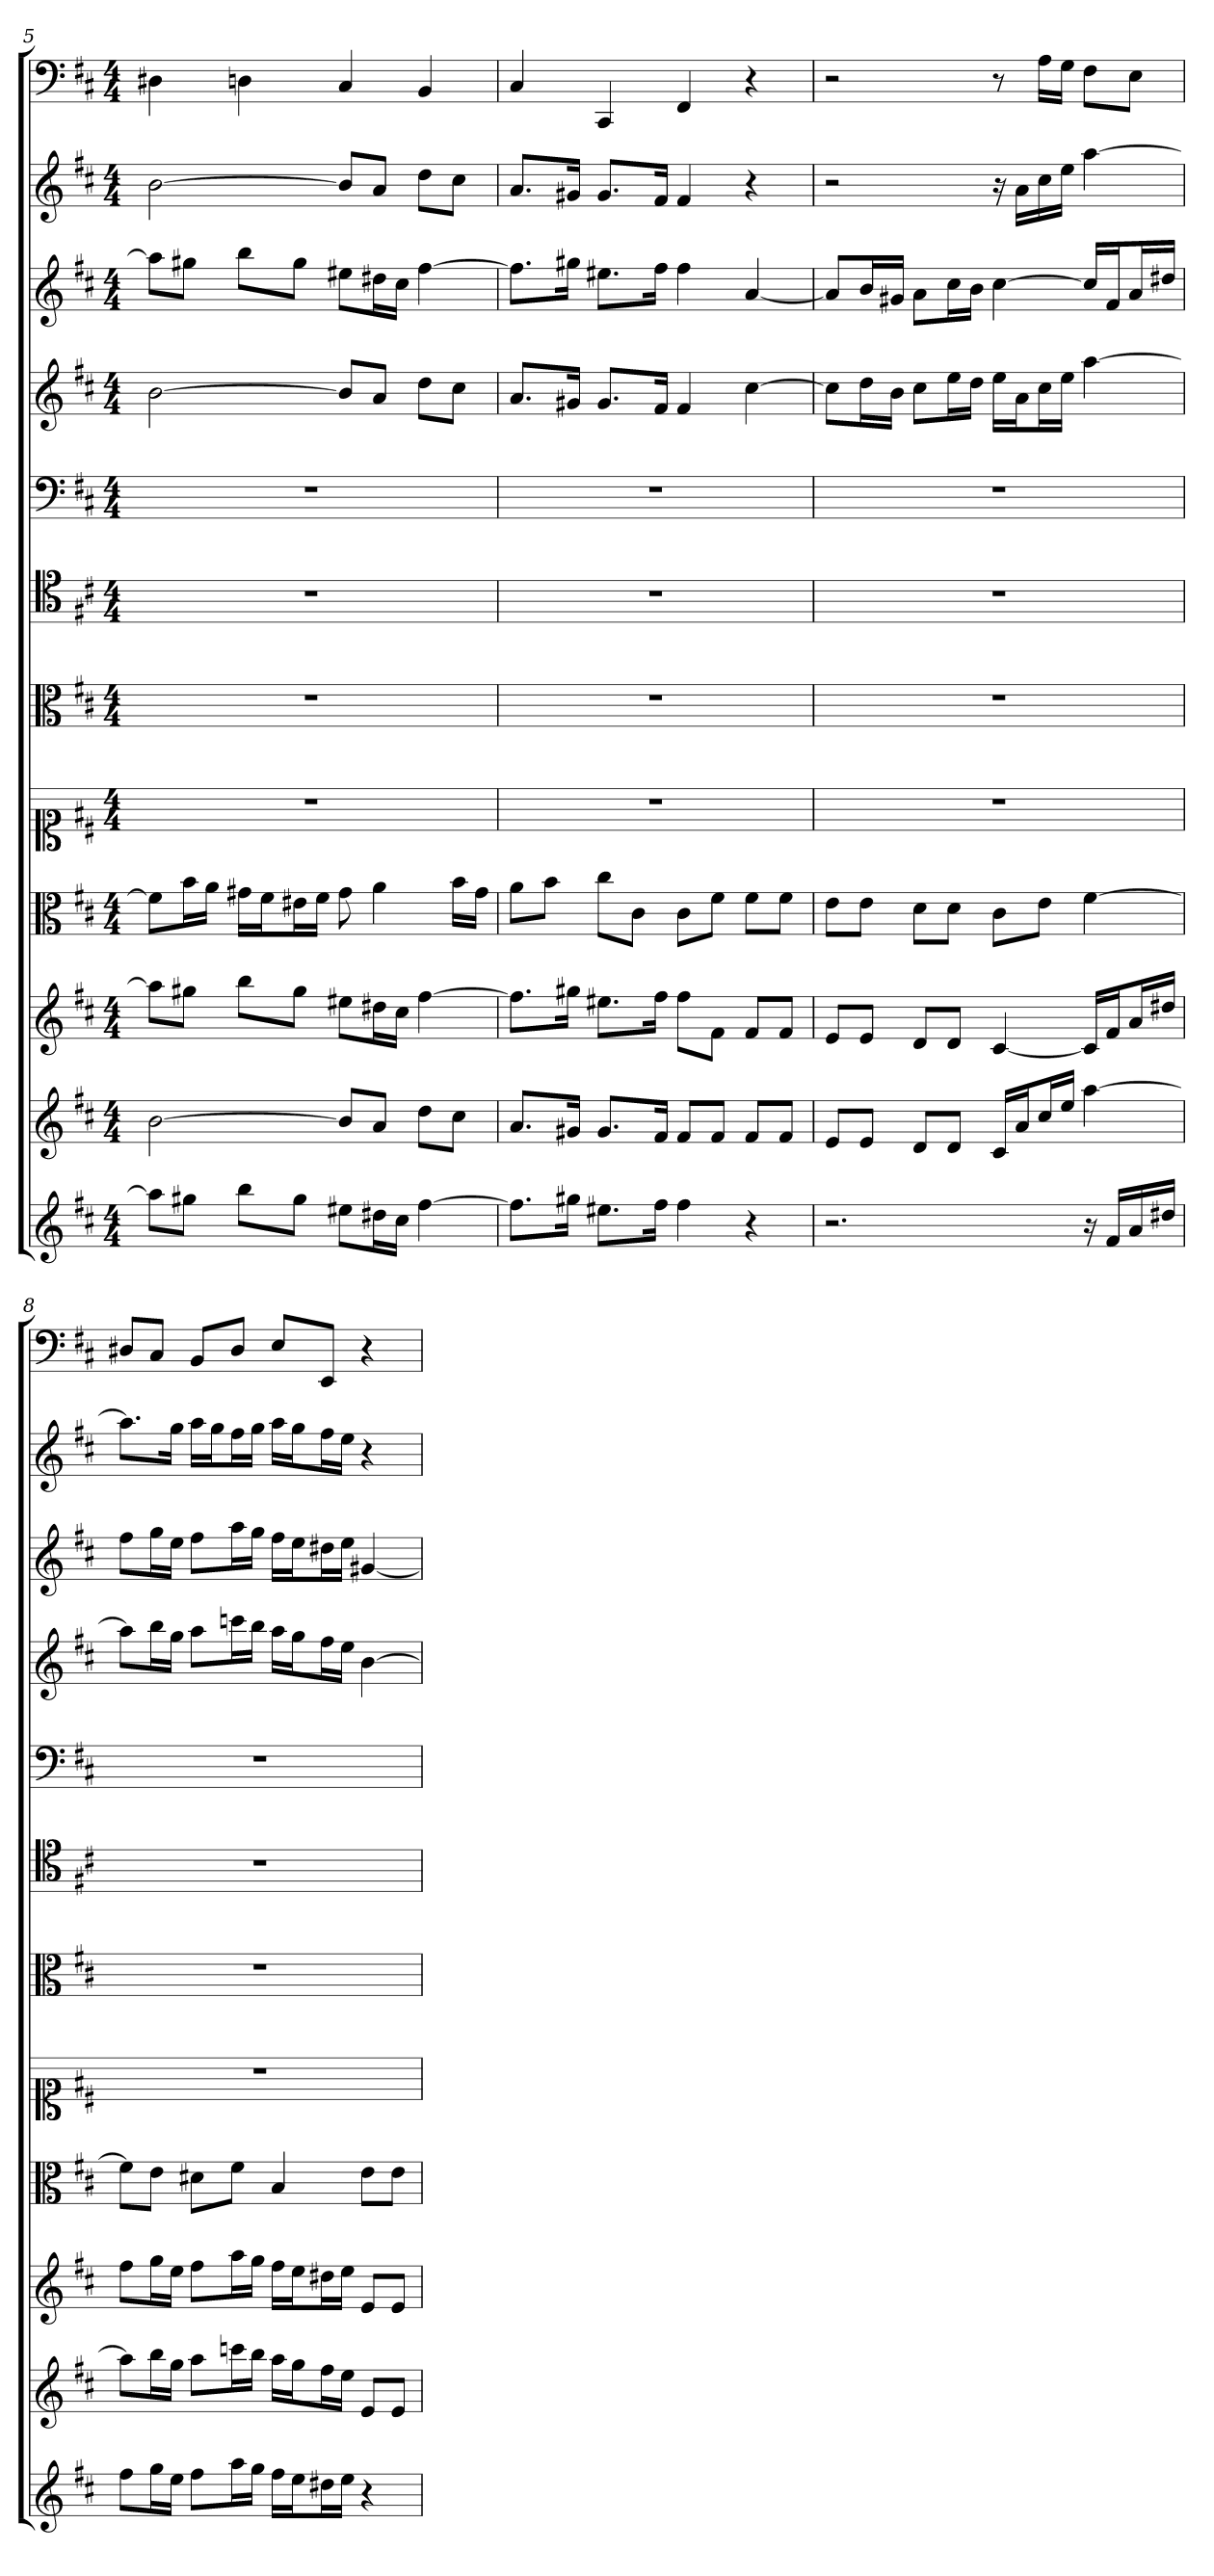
**kern	**kern	**kern	**kern	**kern	**kern	**kern	**kern	**kern	**kern	**kern	**kern
*part12	*part11	*part10	*part9	*part8	*part7	*part6	*part5	*part4	*part3	*part2	*part1
*staff12	*staff11	*staff10	*staff9	*staff8	*staff7	*staff6	*staff5	*staff4	*staff3	*staff2	*staff1
*	*	*	*clefC3	*clefC1	*clefC3	*clefC4	*clefF4	*	*	*	*clefF4
*k[f#c#]	*k[f#c#]	*k[f#c#]	*k[f#c#]	*k[f#c#]	*k[f#c#]	*k[f#c#]	*k[f#c#]	*k[f#c#]	*k[f#c#]	*k[f#c#]	*k[f#c#]
*b:	*b:	*b:	*b:	*b:	*b:	*b:	*b:	*b:	*b:	*b:	*b:
*M4/4	*M4/4	*M4/4	*M4/4	*M4/4	*M4/4	*M4/4	*M4/4	*M4/4	*M4/4	*M4/4	*M4/4
=5	=5	=5	=5	=5	=5	=5	=5	=5	=5	=5	=5
8aaL]	[2b	8aaL]	8f#\L]	1r	1r	1r	1r	[2b	8aaL]	[2b	4D#X
8gg#XJ	.	8gg#XJ	16b\L	.	.	.	.	.	8gg#XJ	.	.
.	.	.	16a\JJ	.	.	.	.	.	.	.	.
8bbL	.	8bbL	16g#X\LL	.	.	.	.	.	8bbL	.	4Dn
.	.	.	16f#\J	.	.	.	.	.	.	.	.
8gg#J	.	8gg#J	16e#X\L	.	.	.	.	.	8gg#J	.	.
.	.	.	16f#\JJ	.	.	.	.	.	.	.	.
8ee#XL	8bL]	8ee#XL	8g#	.	.	.	.	8bL]	8ee#XL	8bL]	4C#
16dd#XL	8aJ	16dd#XL	4a	.	.	.	.	8aJ	16dd#XL	8aJ	.
16cc#JJ	.	16cc#JJ	.	.	.	.	.	.	16cc#JJ	.	.
[4ff#	8ddL	[4ff#	.	.	.	.	.	8ddL	[4ff#	8ddL	4BB
.	8cc#J	.	16b\LL	.	.	.	.	8cc#J	.	8cc#J	.
.	.	.	16g#\JJ	.	.	.	.	.	.	.	.
=6	=6	=6	=6	=6	=6	=6	=6	=6	=6	=6	=6
8.ff#L]	8.aL	8.ff#L]	8a\L	1r	1r	1r	1r	8.aL	8.ff#L]	8.aL	4C#
.	.	.	8b\J	.	.	.	.	.	.	.	.
16gg#XJk	16g#XJk	16gg#XJk	.	.	.	.	.	16g#XJk	16gg#XJk	16g#XJk	.
8.ee#XL	8.g#L	8.ee#XL	8cc#\L	.	.	.	.	8.g#L	8.ee#XL	8.g#L	4CC#
.	.	.	8c#\J	.	.	.	.	.	.	.	.
16ff#Jk	16f#Jk	16ff#Jk	.	.	.	.	.	16f#Jk	16ff#Jk	16f#Jk	.
4ff#	8f#L	8ff#L	8c#\L	.	.	.	.	4f#	4ff#	4f#	4FF#
.	8f#J	8f#J	8f#\J	.	.	.	.	.	.	.	.
4r	8f#L	8f#L	8f#\L	.	.	.	.	[4cc#	[4a	4r	4r
.	8f#J	8f#J	8f#\J	.	.	.	.	.	.	.	.
=7	=7	=7	=7	=7	=7	=7	=7	=7	=7	=7	=7
2.r	8eL	8eL	8e\L	1r	1r	1r	1r	8cc#L]	8aL]	2r	2r
.	8eJ	8eJ	8e\J	.	.	.	.	16ddL	16bL	.	.
.	.	.	.	.	.	.	.	16bJJ	16g#XJJ	.	.
.	8dL	8dL	8d\L	.	.	.	.	8cc#L	8aL	.	.
.	8dJ	8dJ	8d\J	.	.	.	.	16eeL	16cc#L	.	.
.	.	.	.	.	.	.	.	16ddJJ	16bJJ	.	.
.	16c#LL	[4c#	8c#\L	.	.	.	.	16eeLL	[4cc#	16r	8r
.	16aJ	.	.	.	.	.	.	16aJ	.	16aLL	.
.	16cc#L	.	8e\J	.	.	.	.	16cc#L	.	16cc#	16A\LL
.	16eeJJ	.	.	.	.	.	.	16eeJJ	.	16eeJJ	16G\JJ
16r	[4aa	16c#LL]	[4f#	.	.	.	.	[4aa	16cc#LL]	[4aa	8F#\L
16f#LL	.	16f#J	.	.	.	.	.	.	16f#J	.	.
16a	.	16aL	.	.	.	.	.	.	16aL	.	8E\J
16dd#XJJ	.	16dd#XJJ	.	.	.	.	.	.	16dd#XJJ	.	.
=8	=8	=8	=8	=8	=8	=8	=8	=8	=8	=8	=8
8ff#L	8aaL]	8ff#L	8f#\L]	1r	1r	1r	1r	8aaL]	8ff#L	8.aaL]	8D#X/L
16ggL	16bbL	16ggL	8e\J	.	.	.	.	16bbL	16ggL	.	8C#/J
16eeJJ	16ggJJ	16eeJJ	.	.	.	.	.	16ggJJ	16eeJJ	16ggJk	.
8ff#L	8aaL	8ff#L	8d#X\L	.	.	.	.	8aaL	8ff#L	16aaLL	8BB/L
.	.	.	.	.	.	.	.	.	.	16ggJ	.
16aaL	16cccnL	16aaL	8f#\J	.	.	.	.	16cccnL	16aaL	16ff#L	8D#/J
16ggJJ	16bbJJ	16ggJJ	.	.	.	.	.	16bbJJ	16ggJJ	16ggJJ	.
16ff#LL	16aaLL	16ff#LL	4B	.	.	.	.	16aaLL	16ff#LL	16aaLL	8E/L
16eeJ	16ggJ	16eeJ	.	.	.	.	.	16ggJ	16eeJ	16ggJ	.
16dd#XL	16ff#L	16dd#XL	.	.	.	.	.	16ff#L	16dd#XL	16ff#L	8EE/J
16eeJJ	16eeJJ	16eeJJ	.	.	.	.	.	16eeJJ	16eeJJ	16eeJJ	.
4r	8eL	8eL	8e\L	.	.	.	.	[4b	[4g#X	4r	4r
.	8eJ	8eJ	8e\J	.	.	.	.	.	.	.	.
=	=	=	=	=	=	=	=	=	=	=	=
*-	*-	*-	*-	*-	*-	*-	*-	*-	*-	*-	*-
